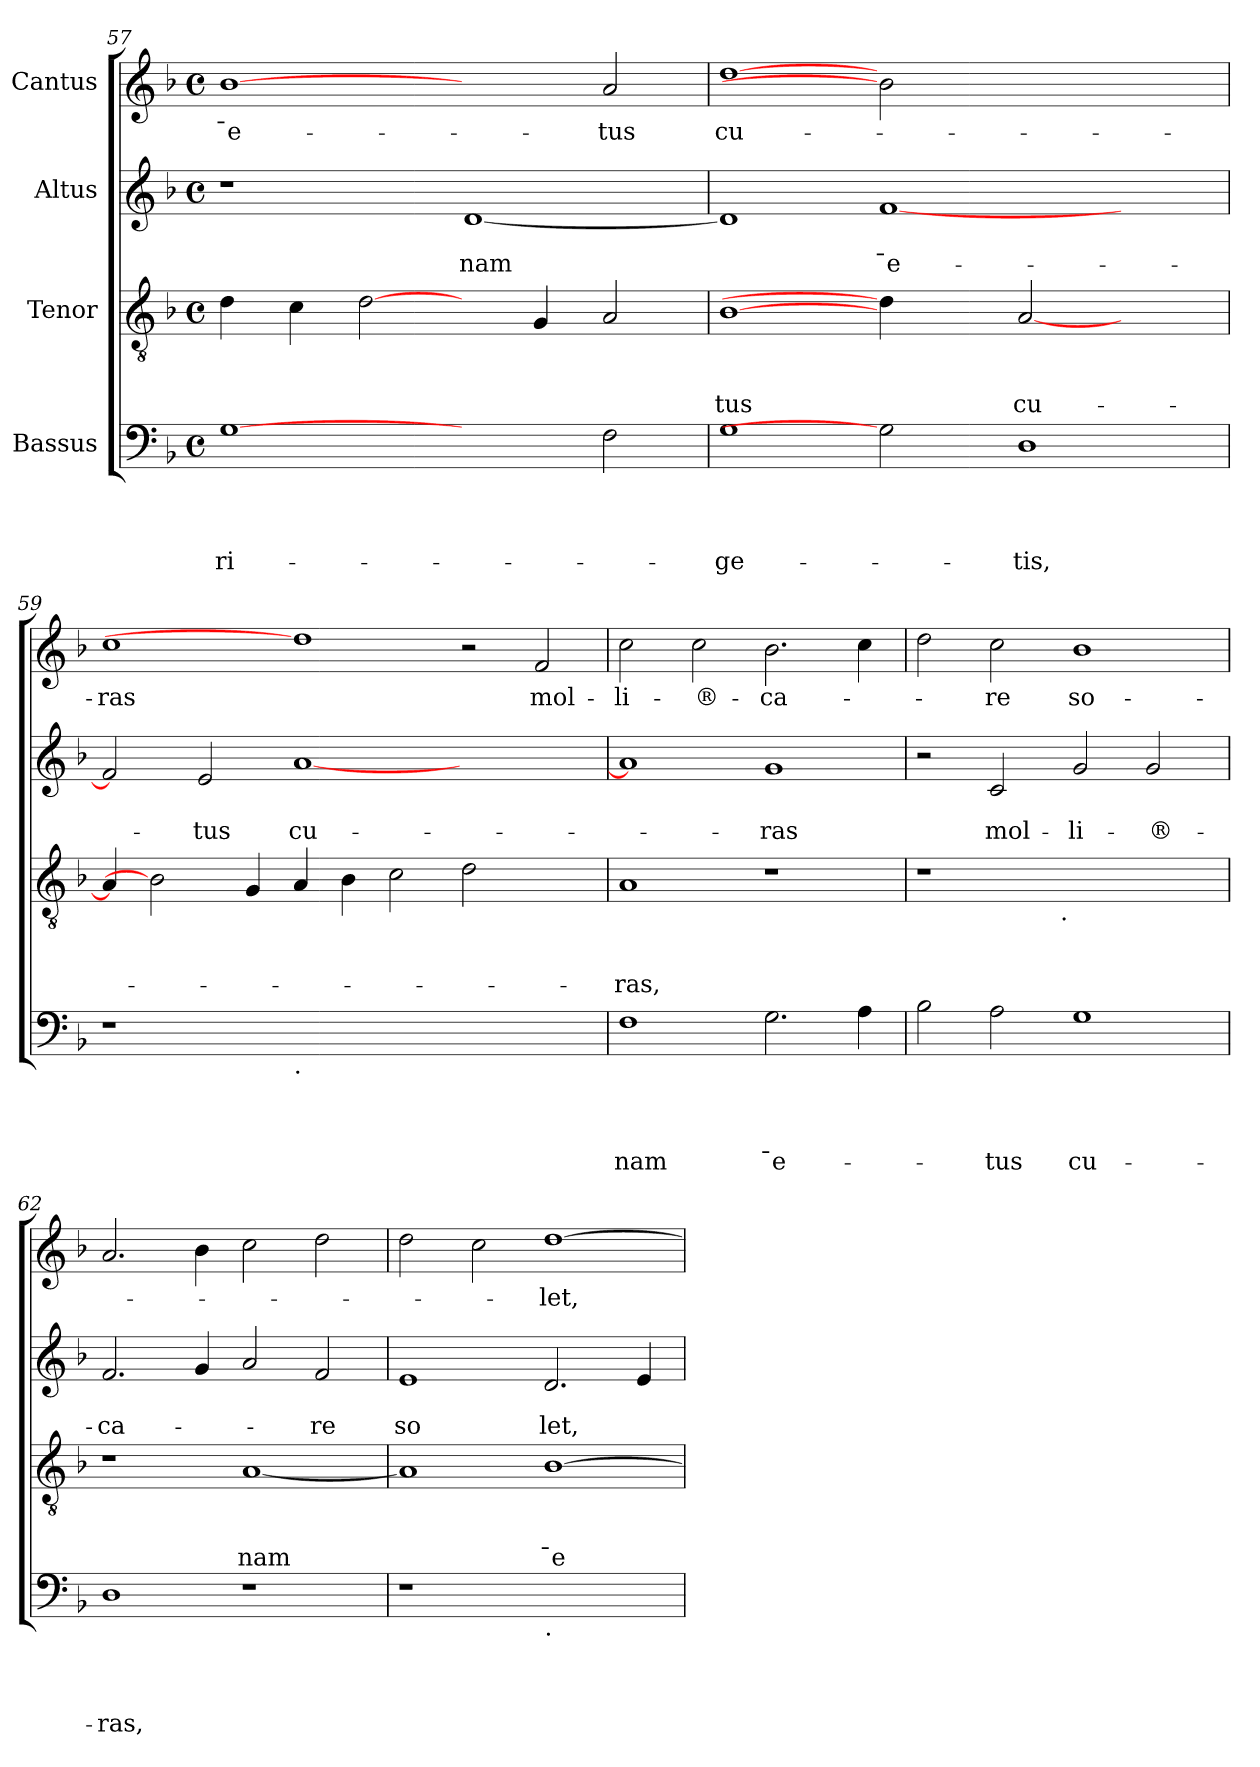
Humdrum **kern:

**kern	**text	**text	**text	**text	**kern	**text	**text	**text	**kern	**text	**text	**kern	**text
*part4	*part4	*part4	*part4	*part4	*part3	*part3	*part3	*part3	*part2	*part2	*part2	*part1	*part1
*staff4	*staff4	*staff4	*staff4	*staff4	*staff3	*staff3	*staff3	*staff3	*staff2	*staff2	*staff2	*staff1	*staff1
*I"Bassus	*	*	*	*	*I"Tenor	*	*	*	*I"Altus	*	*	*I"Cantus	*
!!LO:LB:g=z
*clefF4	*	*	*	*	*clefGv2	*	*	*	*clefG2	*	*	*clefG2	*
*k[b-]	*	*	*	*	*k[b-]	*	*	*	*k[b-]	*	*	*k[b-]	*
*F:	*	*	*	*	*F:	*	*	*	*F:	*	*	*F:	*
*M4/4	*	*	*	*	*M4/4	*	*	*	*M4/4	*	*	*M4/4	*
*met(c)	*	*	*	*	*met(c)	*	*	*	*met(c)	*	*	*met(c)	*
=57	=57	=57	=57	=57	=57	=57	=57	=57	=57	=57	=57	=57	=57
!	!	!	!	!LO:LY:b	!	!	!	!	!	!	!	!	!LO:LY:b
[1G	.	.	.	ri-	4d\	.	.	.	1r	.	.	[1b-	¯e-
.	.	.	.	.	4c\	.	.	.	.	.	.	.	.
.	.	.	.	.	[2d\	.	.	.	.	.	.	.	.
!	!	!	!	!	!	!	!	!	!	!	!LO:LY:b	!	!
2ryy	.	.	.	.	4ryy	.	.	.	[<1d	.	nam	2ryy	.
.	.	.	.	.	4G/	.	.	.	.	.	.	.	.
!	!	!	!	!	!	!	!	!	!	!	!	!	!LO:LY:b
2F\	.	.	.	.	2A/	.	.	.	.	.	.	2a/	-tus
=58	=58	=58	=58	=58	=58	=58	=58	=58	=58	=58	=58	=58	=58
!	!	!	!	!LO:LY:b	!	!	!	!LO:LY:b	!	!	!	!	!LO:LY:b
1G	.	.	.	-ge-	[1B-	.	.	-tus	1d]	.	.	[1dd	cu-
!	!	!	!	!	!	!	!	!	!	!	!LO:LY:b	!	!
2G]	.	.	.	.	4d\]	.	.	.	[<1f	.	¯e-	2b-]	.
.	.	.	.	.	4ryy	.	.	.	.	.	.	.	.
!	!	!	!	!LO:LY:b	!	!	!	!LO:LY:b	!	!	!	!	!
1D	.	.	.	-tis,	[<2A/	.	.	cu-	.	.	.	1ryy	.
.	.	.	.	.	2ryy	.	.	.	2ryy	.	.	.	.
=59	=59	=59	=59	=59	=59	=59	=59	=59	=59	=59	=59	=59	=59
!	!	!	!	!	!	!	!	!	!	!	!	!	!LO:LY:b
1r	.	.	.	.	4A/]	.	.	.	2f/]	.	.	1cc	-ras
.	.	.	.	.	2B-]	.	.	.	.	.	.	.	.
!	!	!	!	!	!	!	!	!	!	!	!LO:LY:b	!	!
.	.	.	.	.	.	.	.	.	2e/	.	-tus	.	.
.	.	.	.	.	4G/	.	.	.	.	.	.	.	.
!LO:TX:b:t=.	!	!	!	!	!	!	!	!	!	!	!	!	!
!	!	!	!	!	!	!	!	!	!	!	!LO:LY:b	!	!
0ryy	.	.	.	.	4A/	.	.	.	[<1a	.	cu-	1dd]	.
.	.	.	.	.	4B-\	.	.	.	.	.	.	.	.
.	.	.	.	.	2c\	.	.	.	.	.	.	.	.
.	.	.	.	.	2d\	.	.	.	1ryy	.	.	2r	.
!	!	!	!	!	!	!	!	!	!	!	!	!	!LO:LY:b
.	.	.	.	.	2ryy	.	.	.	.	.	.	2f/	mol-
=60	=60	=60	=60	=60	=60	=60	=60	=60	=60	=60	=60	=60	=60
!	!	!	!	!LO:LY:b	!	!	!	!LO:LY:b	!	!	!	!	!LO:LY:b
1F	.	.	.	nam	1A	.	.	-ras,	1a]	.	.	2cc\	-li-
!	!	!	!	!	!	!	!	!	!	!	!	!	!LO:LY:b
.	.	.	.	.	.	.	.	.	.	.	.	2cc\	-®-
!	!	!	!	!LO:LY:b	!	!	!	!	!	!	!LO:LY:b	!	!LO:LY:b
2.G\	.	.	.	¯e-	1r	.	.	.	1g	.	-ras	2.b-\	-ca-
4A\	.	.	.	.	.	.	.	.	.	.	.	4cc\	.
=61	=61	=61	=61	=61	=61	=61	=61	=61	=61	=61	=61	=61	=61
*	*	*	*	*	*^	*	*	*	*	*	*	*	*
2B-\	.	.	.	.	1r	2ryy	.	.	.	2r	.	.	2dd\	.
!	!	!	!	!LO:LY:b	!	!	!	!	!	!	!	!LO:LY:b	!	!LO:LY:b
2A\	.	.	.	-tus	.	4...ryy	.	.	.	2c/	.	mol-	2cc\	-re
!	!	!	!	!	!	!LO:TX:b:t=.	!	!	!	!	!	!	!	!
.	.	.	.	.	.	1ryy	.	.	.	.	.	.	.	.
!	!	!	!	!LO:LY:b	!	!	!	!	!	!	!	!LO:LY:b	!	!LO:LY:b
1G	.	.	.	cu-	1ryy	.	.	.	.	2g/	.	-li-	1b-	so-
!	!	!	!	!	!	!	!	!	!	!	!	!LO:LY:b	!	!
.	.	.	.	.	.	.	.	.	.	2g/	.	-®-	.	.
.	.	.	.	.	.	32ryy	.	.	.	.	.	.	.	.
=62	=62	=62	=62	=62	=62	=62	=62	=62	=62	=62	=62	=62	=62	=62
!	!	!	!	!LO:LY:b	!	!	!	!	!	!	!	!LO:LY:b	!	!
*	*	*	*	*	*v	*v	*	*	*	*	*	*	*	*
1D	.	.	.	-ras,	1r	.	.	.	2.f/	.	-ca-	2.a/	.
.	.	.	.	.	.	.	.	.	4g/	.	.	4b-\	.
!	!	!	!	!	!	!	!	!LO:LY:b	!	!	!	!	!
1r	.	.	.	.	[>1A	.	.	nam	2a/	.	.	2cc\	.
!	!	!	!	!	!	!	!	!	!	!	!LO:LY:b	!	!
.	.	.	.	.	.	.	.	.	2f/	.	-re	2dd\	.
!!LO:PB:g=z
=63	=63	=63	=63	=63	=63	=63	=63	=63	=63	=63	=63	=63	=63
!	!	!	!	!	!	!	!	!	!	!	!LO:LY:b	!	!
1r	.	.	.	.	1A]	.	.	.	1e	.	so	2dd\	.
.	.	.	.	.	.	.	.	.	.	.	.	2cc\	.
!LO:TX:b:t=.	!	!	!	!	!	!	!	!	!	!	!	!	!
!	!	!	!	!	!	!	!	!LO:LY:b	!	!	!LO:LY:b	!	!LO:LY:b
1ryy	.	.	.	.	[>1B-	.	.	¯e	2.d/	.	let,	[>1dd	-let,
.	.	.	.	.	.	.	.	.	4e/	.	.	.	.
=	=	=	=	=	=	=	=	=	=	=	=	=	=
*-	*-	*-	*-	*-	*-	*-	*-	*-	*-	*-	*-	*-	*-
